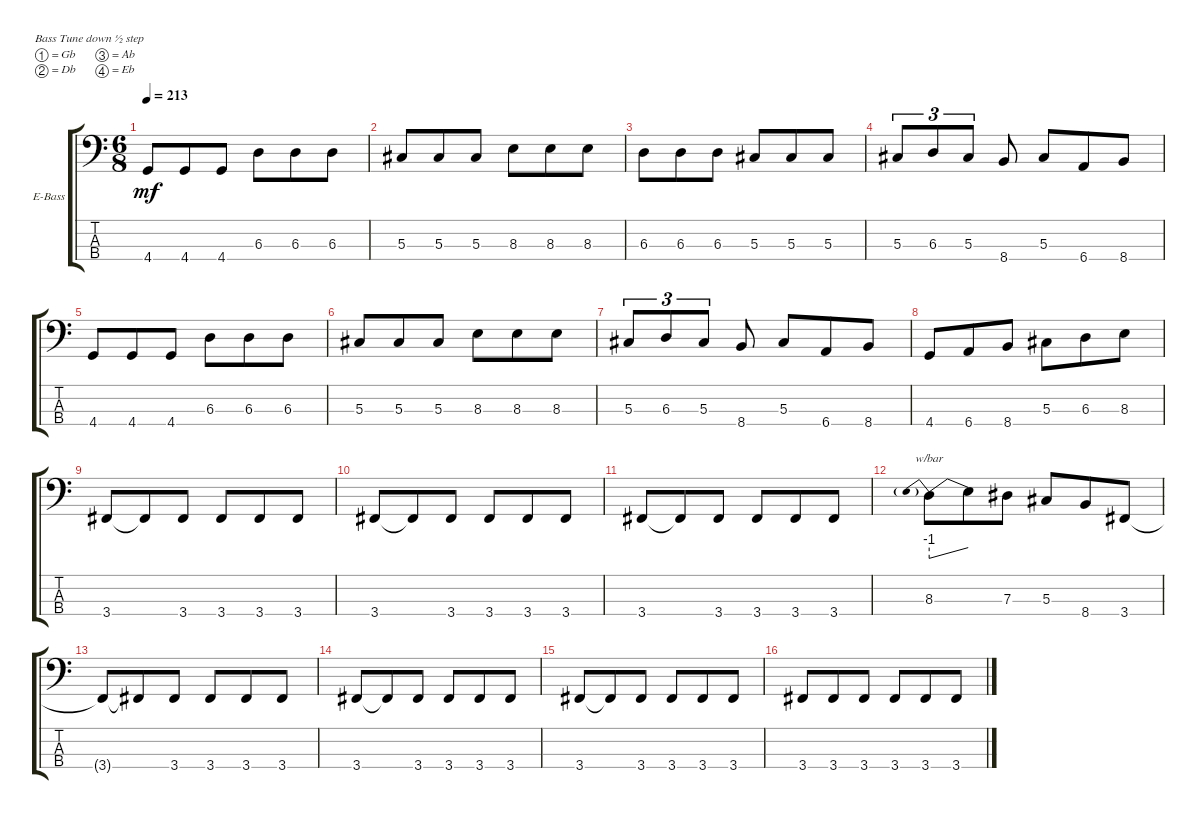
\bracketExtendMode groupsimilarinstruments
\firstSystemTrackNameOrientation horizontal
\otherSystemsTrackNameOrientation horizontal
\track ("Electric Bass" "E-Bass") {instrument electricbassfinger}
\staff {score tabs}
\tuning (Gb2 Db2 Ab1 Eb1)
\ts (6 8)
\tempo 213
\clef f4
\ks c
4.4.8{dy mf} 4.4.8 4.4.8 6.3.8 6.3.8 6.3.8 |
5.3.8 5.3.8 5.3.8 8.3.8 8.3.8 8.3.8 |
6.3.8 6.3.8 6.3.8 5.3.8 5.3.8 5.3.8 |
5.3.8{tu (3 2)} 6.3.8{tu (3 2)} 5.3.8{tu (3 2)} 8.4.8 5.3.8 6.4.8 8.4.8 |
4.4.8 4.4.8 4.4.8 6.3.8 6.3.8 6.3.8 |
5.3.8 5.3.8 5.3.8 8.3.8 8.3.8 8.3.8 |
5.3.8{tu (3 2)} 6.3.8{tu (3 2)} 5.3.8{tu (3 2)} 8.4.8 5.3.8 6.4.8 8.4.8 |
4.4.8 6.4.8 8.4.8 5.3.8 6.3.8 8.3.8 |
3.4.8 3.4{t}.8 3.4.8 3.4.8 3.4.8 3.4.8 |
3.4.8 3.4{t}.8 3.4.8 3.4.8 3.4.8 3.4.8 |
3.4.8 3.4{t}.8 3.4.8 3.4.8 3.4.8 3.4.8 |
8.3.8{tbe (predivedive default 0 -4 30 0)} 8.3{t}.8 7.3.8 5.3.8 8.4.8 3.4.8 |
3.4{t}.8 3.4{t}.8 3.4.8 3.4.8 3.4.8 3.4.8 |
3.4.8 3.4{t}.8 3.4.8 3.4.8 3.4.8 3.4.8 |
3.4.8 3.4{t}.8 3.4.8 3.4.8 3.4.8 3.4.8 |
3.4.8 3.4.8 3.4.8 3.4.8 3.4.8 3.4.8
